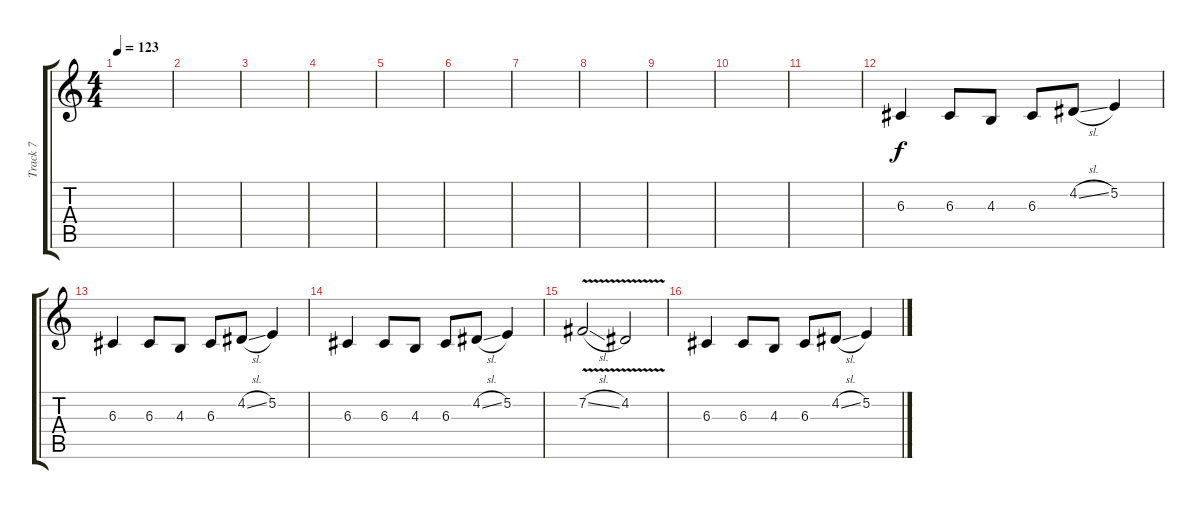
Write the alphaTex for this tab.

\track ("Track 7" "Track 7") {instrument sopranosax}
\staff {score tabs}
\tuning (E4 B3 G3 D3 A2 E2) {hide}
\ts (4 4)
\tempo 123
\clef g2
\ks c
|
|
|
|
|
|
|
|
|
|
|
6.3.4 6.3.8 4.3.8 6.3.8 4.2{sl}.8 5.2.4 |
6.3.4 6.3.8 4.3.8 6.3.8 4.2{sl}.8 5.2.4 |
6.3.4 6.3.8 4.3.8 6.3.8 4.2{sl}.8 5.2.4 |
7.2{v sl}.2 4.2{v}.2 |
6.3.4 6.3.8 4.3.8 6.3.8 4.2{sl}.8 5.2.4
